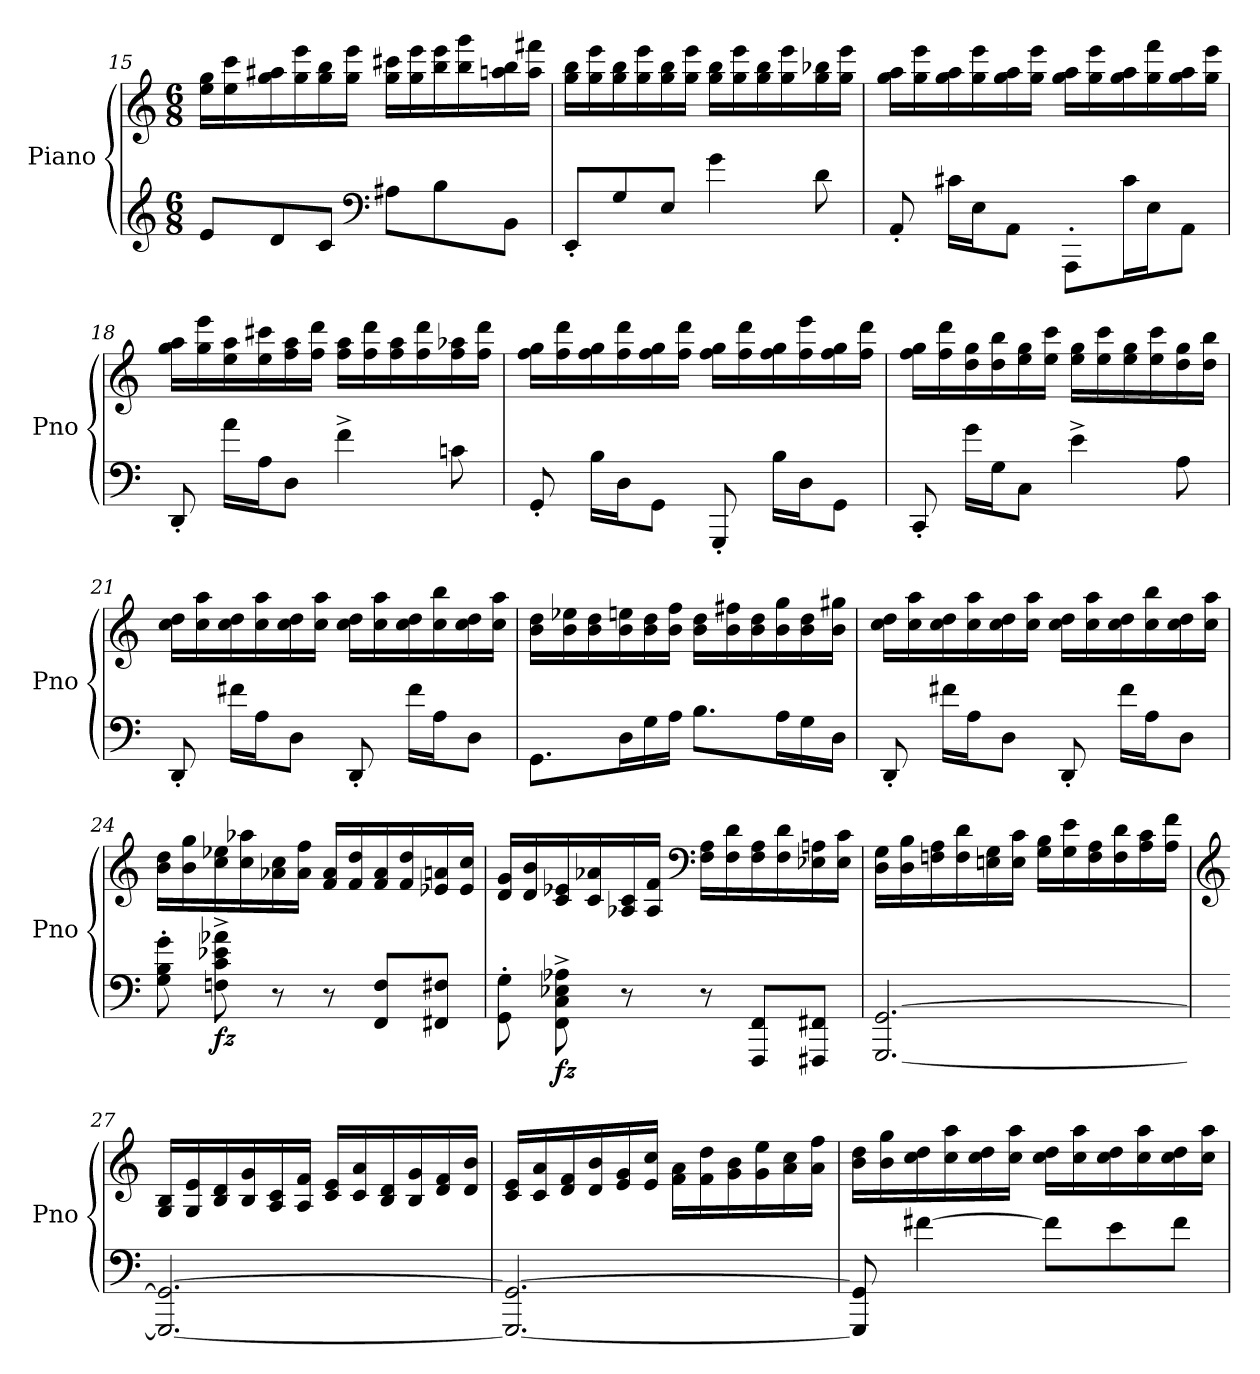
**kern	**kern	**dynam
*part1	*part1	*part1
*staff2	*staff1	*staff1/2
*I"Piano	*	*
*I'Pno	*	*
!!LO:LB:g=z
*clefG2	*clefG2	*
*k[]	*k[]	*
*M6/8	*M6/8	*
=15	=15	=15
8e/L	16ee\ 16gg\LL	.
.	16ee\ 16ccc\	.
8d/	16gg\ 16aa#X\	.
.	16gg\ 16eee\	.
8c/J	16gg\ 16bb\	.
.	16gg\ 16eee\JJ	.
*clefF4	*	*
8A#X\L	16gg\ 16ccc#X\LL	.
.	16gg\ 16eee\	.
8B\	16bb\ 16eee\	.
.	16bb\ 16ggg\	.
8BB\J	16aan\ 16bb\	.
.	16aa\ 16fff#X\JJ	.
=16	=16	=16
8EE'/L	16gg\ 16bb\LL	.
.	16gg\ 16eee\	.
8G/	16gg\ 16bb\	.
.	16gg\ 16eee\	.
8E/J	16gg\ 16bb\	.
.	16gg\ 16eee\JJ	.
4g\	16gg\ 16bb\LL	.
.	16gg\ 16eee\	.
.	16gg\ 16bb\	.
.	16gg\ 16eee\	.
8d\	16gg\ 16bb-X\	.
.	16gg\ 16eee\JJ	.
!!LO:LB:g=z
=17	=17	=17
8AA'/	16gg\ 16aa\LL	.
.	16gg\ 16eee\	.
16c#X\LL	16gg\ 16aa\	.
16E\J	16gg\ 16eee\	.
8AA\J	16gg\ 16aa\	.
.	16gg\ 16eee\JJ	.
8AAA'\L	16gg\ 16aa\LL	.
.	16gg\ 16eee\	.
16c#\L	16gg\ 16aa\	.
16E\J	16gg\ 16fff\	.
8AA\J	16gg\ 16aa\	.
.	16gg\ 16eee\JJ	.
=18	=18	=18
8DD'/	16gg\ 16aa\LL	.
.	16gg\ 16eee\	.
16a\LL	16ee\ 16aa\	.
16A\J	16ee\ 16ccc#X\	.
8D\J	16ff\ 16aa\	.
.	16ff\ 16ddd\JJ	.
4f^\	16ff\ 16aa\LL	.
.	16ff\ 16ddd\	.
.	16ff\ 16aa\	.
.	16ff\ 16ddd\	.
8cn\	16ff\ 16aa-X\	.
.	16ff\ 16ddd\JJ	.
!!LO:LB:g=z
=19	=19	=19
8GG'/	16ff\ 16gg\LL	.
.	16ff\ 16ddd\	.
16B\LL	16ff\ 16gg\	.
16D\J	16ff\ 16ddd\	.
8GG\J	16ff\ 16gg\	.
.	16ff\ 16ddd\JJ	.
8GGG'/	16ff\ 16gg\LL	.
.	16ff\ 16ddd\	.
16B\LL	16ff\ 16gg\	.
16D\J	16ff\ 16eee\	.
8GG\J	16ff\ 16gg\	.
.	16ff\ 16ddd\JJ	.
=20	=20	=20
8CC'/	16ff\ 16gg\LL	.
.	16ff\ 16ddd\	.
16g\LL	16dd\ 16gg\	.
16G\J	16dd\ 16bb\	.
8C\J	16ee\ 16gg\	.
.	16ee\ 16ccc\JJ	.
4e^\	16ee\ 16gg\LL	.
.	16ee\ 16ccc\	.
.	16ee\ 16gg\	.
.	16ee\ 16ccc\	.
8A\	16dd\ 16gg\	.
.	16dd\ 16bb\JJ	.
=21	=21	=21
8DD'/	16cc\ 16dd\LL	.
.	16cc\ 16aa\	.
16f#X\LL	16cc\ 16dd\	.
16A\J	16cc\ 16aa\	.
8D\J	16cc\ 16dd\	.
.	16cc\ 16aa\JJ	.
8DD'/	16cc\ 16dd\LL	.
.	16cc\ 16aa\	.
16f#\LL	16cc\ 16dd\	.
16A\J	16cc\ 16bb\	.
8D\J	16cc\ 16dd\	.
.	16cc\ 16aa\JJ	.
!!LO:LB:g=z
=22	=22	=22
8.GG\L	16b\ 16dd\LL	.
.	16b\ 16ee-X\	.
.	16b\ 16dd\	.
16D\L	16b\ 16een\	.
16G\	16b\ 16dd\	.
16A\JJ	16b\ 16ff\JJ	.
8.B\L	16b\ 16dd\LL	.
.	16b\ 16ff#X\	.
.	16b\ 16dd\	.
16A\L	16b\ 16gg\	.
16G\	16b\ 16dd\	.
16D\JJ	16b\ 16gg#X\JJ	.
=23	=23	=23
8DD'/	16cc\ 16dd\LL	.
.	16cc\ 16aa\	.
16f#X\LL	16cc\ 16dd\	.
16A\J	16cc\ 16aa\	.
8D\J	16cc\ 16dd\	.
.	16cc\ 16aa\JJ	.
8DD'/	16cc\ 16dd\LL	.
.	16cc\ 16aa\	.
16f#\LL	16cc\ 16dd\	.
16A\J	16cc\ 16bb\	.
8D\J	16cc\ 16dd\	.
.	16cc\ 16aa\JJ	.
=24	=24	=24
8G\' 8B\' 8g\'	16b\ 16dd\LL	.
.	16b\ 16gg\	.
!	!	!LO:DY:b=2
8Fn\^ 8c\^ 8e-X\^ 8a-X\^	16cc\ 16ee-X\	fz
.	16cc\ 16aa-X\	.
8r	16a-X\ 16cc\	.
.	16a-\ 16ff\JJ	.
8r	16f/ 16a-/LL	.
.	16f/ 16dd/	.
8FF/ 8F/L	16f/ 16a-/	.
.	16f/ 16dd/	.
8FF#X/ 8F#X/J	16e-X/ 16an/	.
.	16e-/ 16cc/JJ	.
!!LO:LB:g=z
=25	=25	=25
8GG\' 8G\'	16d/ 16g/LL	.
.	16d/ 16b/	.
!	!	!LO:DY:b=2
8FF\^ 8C\^ 8E-X\^ 8A-X\^	16c/ 16e-X/	fz
.	16c/ 16a-X/	.
8r	16A-X/ 16c/	.
.	16A-/ 16f/JJ	.
*	*clefF4	*
8r	16F\ 16A-\LL	.
.	16F\ 16d\	.
8FFF/ 8FF/L	16F\ 16A-\	.
.	16F\ 16d\	.
8FFF#X/ 8FF#X/J	16E-X\ 16An\	.
.	16E-\ 16c\JJ	.
=26	=26	=26
[2.GGG/ [2.GG/	16D\ 16G\LL	.
.	16D\ 16B\	.
.	16Fn\ 16A\	.
.	16F\ 16d\	.
.	16En\ 16G\	.
.	16E\ 16c\JJ	.
.	16G\ 16B\LL	.
.	16G\ 16e\	.
.	16F\ 16A\	.
.	16F\ 16d\	.
.	16A\ 16c\	.
.	16A\ 16f\JJ	.
!!LO:PB:g=z
=27	=27	=27
*	*clefG2	*
2.GGG/_ 2.GG/_	16G/ 16B/LL	.
.	16G/ 16e/	.
.	16B/ 16d/	.
.	16B/ 16g/	.
.	16A/ 16c/	.
.	16A/ 16f/JJ	.
.	16c/ 16e/LL	.
.	16c/ 16a/	.
.	16B/ 16d/	.
.	16B/ 16g/	.
.	16d/ 16f/	.
.	16d/ 16b/JJ	.
=28	=28	=28
2.GGG/_ 2.GG/_	16c/ 16e/LL	.
.	16c/ 16a/	.
.	16d/ 16f/	.
.	16d/ 16b/	.
.	16e/ 16g/	.
.	16e/ 16cc/JJ	.
.	16f\ 16a\LL	.
.	16f\ 16dd\	.
.	16g\ 16b\	.
.	16g\ 16ee\	.
.	16a\ 16cc\	.
.	16a\ 16ff\JJ	.
=29	=29	=29
8GGG/] 8GG/]	16b\ 16dd\LL	.
.	16b\ 16gg\	.
[4f#X\	16cc\ 16dd\	.
.	16cc\ 16aa\	.
.	16cc\ 16dd\	.
.	16cc\ 16aa\JJ	.
8f#\L]	16cc\ 16dd\LL	.
.	16cc\ 16aa\	.
8e\	16cc\ 16dd\	.
.	16cc\ 16aa\	.
8f#\J	16cc\ 16dd\	.
.	16cc\ 16aa\JJ	.
=	=	=
*-	*-	*-
